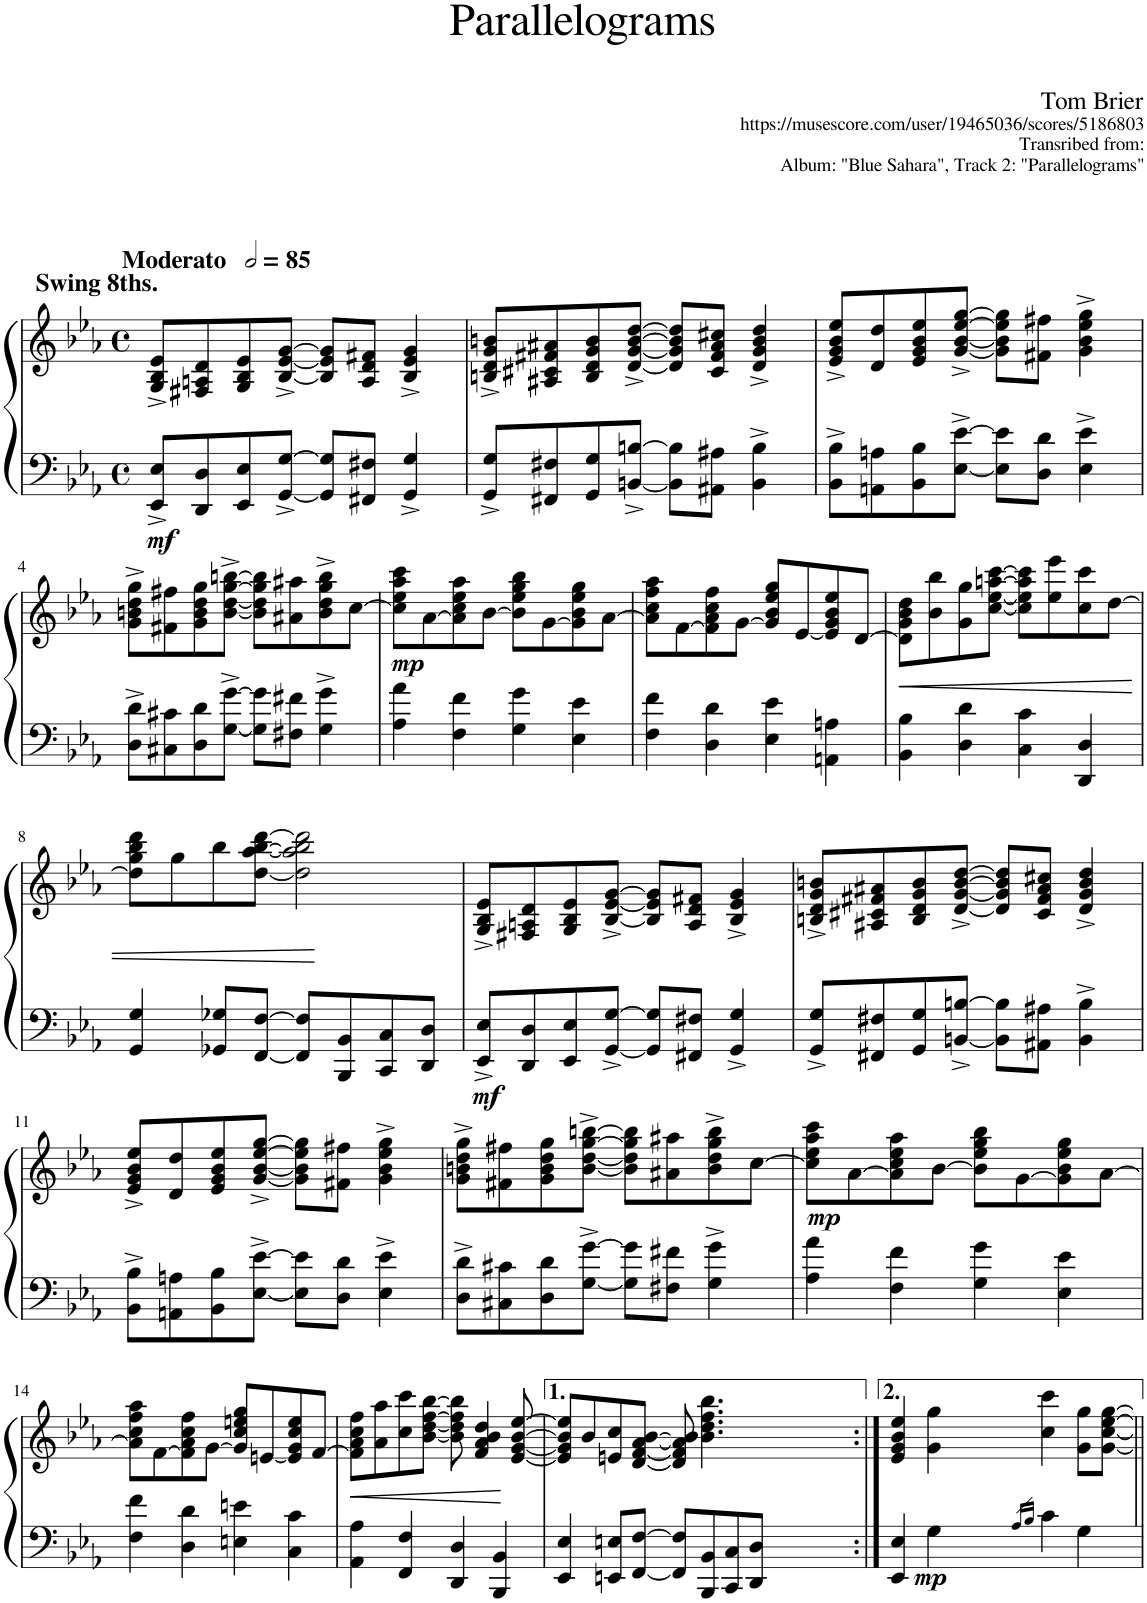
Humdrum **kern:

**kern	**kern	**dynam
*part1	*part1	*part1
*staff2	*staff1	*staff1/2
*I"Piano	*	*
*I'Pno.	*	*
*clefF4	*clefG2	*
*k[b-e-a-]	*k[b-e-a-]	*
*E-:	*E-:	*
*M4/4	*M4/4	*
*met(c)	*met(c)	*
*MM170	*MM170	*
=1	=1	=1
!	!LO:TX:a:B:t=Moderato	!
!	!LO:TX:a:B:t=Swing 8ths.	!
!	!	!LO:DY:b=2
8EE-/^ 8E-/^L	8G/^ 8B-/^ 8e-/^L	mf
8DD/ 8D/	8F#X/ 8An/ 8d/	.
8EE-/ 8E-/	8G/ 8B-/ 8e-/	.
[8GG/^ [8G/^J	[8B-/^ [8e-/^ [8g/^J	.
8GG/] 8G/]L	8B-/] 8e-/] 8g/]L	.
8FF#X/ 8F#X/J	8A/ 8d/ 8f#X/J	.
4GG/^ 4G/^	4B-/^ 4e-/^ 4g/^	.
=2	=2	=2
8GG/^ 8G/^L	8Bn/^ 8d/^ 8g/^ 8bn/^L	.
8FF#X/ 8F#X/	8A#X/ 8c#X/ 8f#X/ 8a#X/	.
8GG/ 8G/	8B/ 8d/ 8g/ 8b/	.
[8BBn/^ [8Bn/^J	[8d/^ [8g/^ [8b/^ [8dd/^J	.
8BB\] 8B\]L	8d/] 8g/] 8b/] 8dd/]L	.
8AA#X\ 8A#X\J	8c#/ 8f#/ 8a#/ 8cc#X/J	.
4BB\^ 4B\^	4d/^ 4g/^ 4b/^ 4dd/^	.
=3	=3	=3
8BB-\^ 8B-\^L	8e-/^ 8g/^ 8b-/^ 8ee-/^L	.
8AAn\ 8An\	8d/ 8dd/	.
8BB-\ 8B-\	8e-/ 8g/ 8b-/ 8ee-/	.
[8E-\^ [8e-\^J	[8g/^ [8b-/^ [8ee-/^ [8gg/^J	.
8E-\] 8e-\]L	8g\] 8b-\] 8ee-\] 8gg\]L	.
8D\ 8d\J	8f#X\ 8ff#X\J	.
4E-\^ 4e-\^	4g\^ 4b-\^ 4ee-\^ 4gg\^	.
!!LO:LB:g=z
=4	=4	=4
8D\^ 8d\^L	8g\^ 8bn\^ 8dd\^ 8gg\^L	.
8C#X\ 8c#X\	8f#X\ 8ff#X\	.
8D\ 8d\	8g\ 8b\ 8dd\ 8gg\	.
[8G\^ [8g\^J	[8b\^ [8dd\^ [8gg\^ [8bbn\^J	.
8G\] 8g\]L	8b\] 8dd\] 8gg\] 8bb\]L	.
8F#X\ 8f#X\J	8a#X\ 8aa#X\	.
4G\^ 4g\^	8b\^ 8dd\^ 8gg\^ 8bb\^	.
.	[8cc\J	.
=5	=5	=5
!	!	!LO:DY:b
4A-\ 4a-\	8cc\] 8ee-\ 8aa-\ 8ccc\L	mp
.	[8a-\	.
4F\ 4f\	8a-\] 8cc\ 8ee-\ 8aa-\	.
.	[8b-\J	.
4G\ 4g\	8b-\] 8ee-\ 8gg\ 8bb-\L	.
.	[8g\	.
4E-\ 4e-\	8g\] 8b-\ 8ee-\ 8gg\	.
.	[8a-\J	.
=6	=6	=6
4F\ 4f\	8a-\] 8cc\ 8ff\ 8aa-\L	.
.	[8f\	.
4D\ 4d\	8f\] 8a-\ 8cc\ 8ff\	.
.	[8g\J	.
4E-\ 4e-\	8g/] 8b-/ 8ee-/ 8gg/L	.
.	[8e-/	.
4AAn\ 4An\	8e-/] 8g/ 8b-/ 8ee-/	.
.	[8d/J	.
=7	=7	=7
!	!	!LO:HP:b
4BB-\ 4B-\	8d\] 8g\ 8b-\ 8dd\L	<
.	8b-\ 8bb-\	.
4D\ 4d\	8g\ 8gg\	.
.	[8cc\ [8ee-\ [8aan\ [8ccc\J	.
4C\ 4c\	8cc\] 8ee-\] 8aa\] 8ccc\]L	.
.	8ee-\ 8eee-\	.
4DD/ 4D/	8cc\ 8ccc\	.
.	[8dd\J	.
!!LO:LB:g=z
=8	=8	=8
4GG/ 4G/	8dd\] 8gg\ 8bb-\ 8ddd\L	.
.	8gg\	.
8GG-X/ 8G-X/L	8bb-\	.
[8FF/ [8F/J	[8dd\ [8aa-\ [8bb-\ [8ddd\J	.
8FF/] 8F/]L	2dd\] 2aa-\] 2bb-\] 2ddd\]	[
8BBB-/ 8BB-/	.	.
8CC/ 8C/	.	.
8DD/ 8D/J	.	.
=9	=9	=9
!	!	!LO:DY:b=2
8EE-/^ 8E-/^L	8G/^ 8B-/^ 8e-/^L	mf
8DD/ 8D/	8F#X/ 8An/ 8d/	.
8EE-/ 8E-/	8G/ 8B-/ 8e-/	.
[8GG/^ [8G/^J	[8B-/^ [8e-/^ [8g/^J	.
8GG/] 8G/]L	8B-/] 8e-/] 8g/]L	.
8FF#X/ 8F#X/J	8A/ 8d/ 8f#X/J	.
4GG/^ 4G/^	4B-/^ 4e-/^ 4g/^	.
=10	=10	=10
8GG/^ 8G/^L	8Bn/^ 8d/^ 8g/^ 8bn/^L	.
8FF#X/ 8F#X/	8A#X/ 8c#X/ 8f#X/ 8a#X/	.
8GG/ 8G/	8B/ 8d/ 8g/ 8b/	.
[8BBn/^ [8Bn/^J	[8d/^ [8g/^ [8b/^ [8dd/^J	.
8BB\] 8B\]L	8d/] 8g/] 8b/] 8dd/]L	.
8AA#X\ 8A#X\J	8c#/ 8f#/ 8a#/ 8cc#X/J	.
4BB\^ 4B\^	4d/^ 4g/^ 4b/^ 4dd/^	.
!!LO:LB:g=z
=11	=11	=11
8BB-\^ 8B-\^L	8e-/^ 8g/^ 8b-/^ 8ee-/^L	.
8AAn\ 8An\	8d/ 8dd/	.
8BB-\ 8B-\	8e-/ 8g/ 8b-/ 8ee-/	.
[8E-\^ [8e-\^J	[8g/^ [8b-/^ [8ee-/^ [8gg/^J	.
8E-\] 8e-\]L	8g\] 8b-\] 8ee-\] 8gg\]L	.
8D\ 8d\J	8f#X\ 8ff#X\J	.
4E-\^ 4e-\^	4g\^ 4b-\^ 4ee-\^ 4gg\^	.
=12	=12	=12
8D\^ 8d\^L	8g\^ 8bn\^ 8dd\^ 8gg\^L	.
8C#X\ 8c#X\	8f#X\ 8ff#X\	.
8D\ 8d\	8g\ 8b\ 8dd\ 8gg\	.
[8G\^ [8g\^J	[8b\^ [8dd\^ [8gg\^ [8bbn\^J	.
8G\] 8g\]L	8b\] 8dd\] 8gg\] 8bb\]L	.
8F#X\ 8f#X\J	8a#X\ 8aa#X\	.
4G\^ 4g\^	8b\^ 8dd\^ 8gg\^ 8bb\^	.
.	[8cc\J	.
=13	=13	=13
!	!	!LO:DY:b
4A-\ 4a-\	8cc\] 8ee-\ 8aa-\ 8ccc\L	mp
.	[8a-\	.
4F\ 4f\	8a-\] 8cc\ 8ee-\ 8aa-\	.
.	[8b-\J	.
4G\ 4g\	8b-\] 8ee-\ 8gg\ 8bb-\L	.
.	[8g\	.
4E-\ 4e-\	8g\] 8b-\ 8ee-\ 8gg\	.
.	[8a-\J	.
!!LO:LB:g=z
=14	=14	=14
4F\ 4f\	8a-\] 8cc\ 8ff\ 8aa-\L	.
.	[8f\	.
4D\ 4d\	8f\] 8a-\ 8cc\ 8ff\	.
.	[8g\J	.
4En\ 4en\	8g/] 8cc/ 8een/ 8gg/L	.
.	[8en/	.
4C\ 4c\	8e/] 8g/ 8cc/ 8ee/	.
.	[8f/J	.
=15	=15	=15
!	!	!LO:HP:b
4AA-\ 4A-\	8f\] 8a-\ 8cc\ 8ff\L	<
.	8a-\ 8aa-\	.
4FF/ 4F/	8cc\ 8ccc\	.
.	[8b-\ [8dd\ [8ff\ [8bb-\J	.
4DD/ 4D/	8b-\] 8dd\] 8ff\] 8bb-\]	.
.	4f/ 4a-/ 4b-/ 4dd/	.
4BBB-/ 4BB-/	.	.
.	[8e-/ [8g/ [8b-/ [8ee-/	[
=16	=16	=16
*	*^	*
4EE-/ 4E-/	8e-/] 8g/] 8b-/] 8ee-/]L	2...ryy	.
.	8b-/	.	.
8EEn/ 8En/L	8en/ 8cc/	.	.
[8FF/ [8F/J	[8d/ [8f/ [8a-/ [8b-/J	.	.
8FF/] 8F/]L	8d/] 8f/] 8a-/] 8b-/]	.	.
8BBB-/ 8BB-/	4.b-\ 4.dd\ 4.ff\ 4.bb-\	.	.
8CC/ 8C/	.	.	.
8DD/ 8D/J	.	.	.
.	.	16e-X 16g 16b- 16ee-	.
*	*v	*v	*
=17:|!	=17:|!	=17:|!
*^	*	*
4EE-/ 4E-/	4.ryy	4e-/] 4g/] 4b-/] 4ee-/]	.
!	!	!	!LO:DY:b=2
4G\	.	4g\ 4gg\	mp
.	16A-!LL	.	.
.	16B-!JJ	.	.
16qA-/LL	.	.	.
16qB-/JJ	.	.	.
4c\	4c!	4cc\ 4ccc\	.
4G\	4ryy	8g\ 8gg\L	.
.	.	[8g\ [8cc\ [8ee-\ [8gg\J	.
*v	*v	*	*
=||	=||	=||
*-	*-	*-
